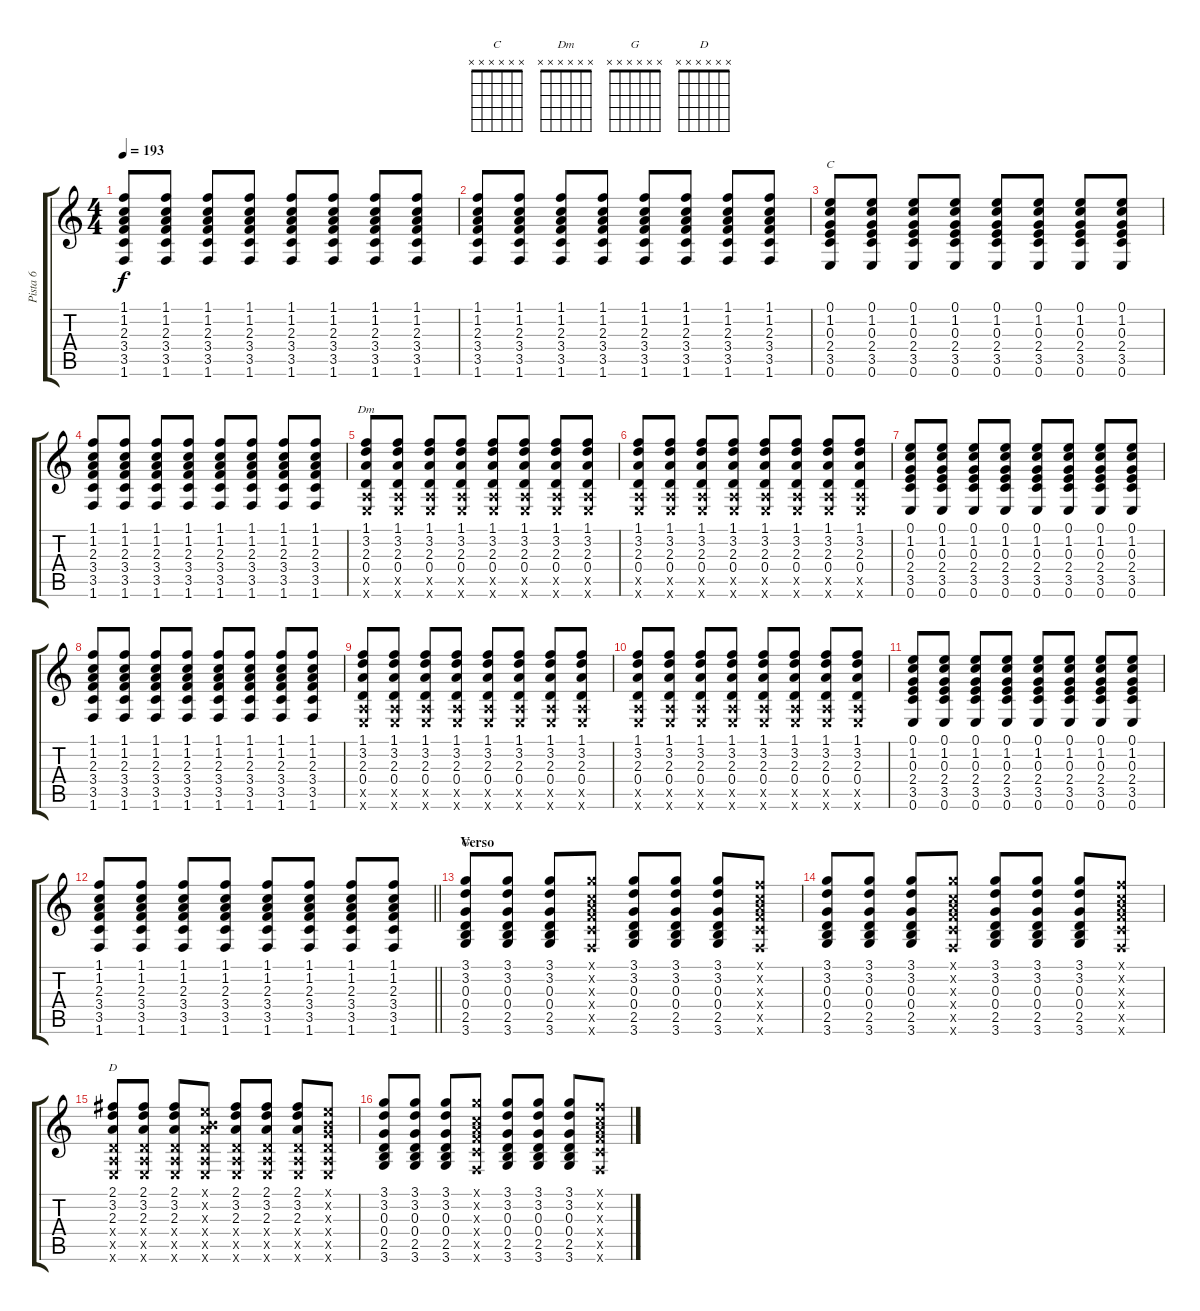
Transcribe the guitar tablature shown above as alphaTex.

\track ("Pista 6" "Pista 6") {instrument acousticguitarnylon}
\staff {score tabs}
\tuning (E4 B3 G3 D3 A2 E2) {hide}
\chord ("C" x x x x x x)
\chord ("Dm" x x x x x x)
\chord ("G" x x x x x x)
\chord ("D" x x x x x x)
\ts (4 4)
\tempo 193
\clef g2
\ks c
(1.1 1.2 2.3 3.4 3.5 1.6).8{dy f} (1.1 1.2 2.3 3.4 3.5 1.6).8 (1.1 1.2 2.3 3.4 3.5 1.6).8 (1.1 1.2 2.3 3.4 3.5 1.6).8 (1.1 1.2 2.3 3.4 3.5 1.6).8 (1.1 1.2 2.3 3.4 3.5 1.6).8 (1.1 1.2 2.3 3.4 3.5 1.6).8 (1.1 1.2 2.3 3.4 3.5 1.6).8 |
(1.1 1.2 2.3 3.4 3.5 1.6).8 (1.1 1.2 2.3 3.4 3.5 1.6).8 (1.1 1.2 2.3 3.4 3.5 1.6).8 (1.1 1.2 2.3 3.4 3.5 1.6).8 (1.1 1.2 2.3 3.4 3.5 1.6).8 (1.1 1.2 2.3 3.4 3.5 1.6).8 (1.1 1.2 2.3 3.4 3.5 1.6).8 (1.1 1.2 2.3 3.4 3.5 1.6).8 |
(0.1 1.2 0.3 2.4 3.5 0.6).8{ch "C"} (0.1 1.2 0.3 2.4 3.5 0.6).8 (0.1 1.2 0.3 2.4 3.5 0.6).8 (0.1 1.2 0.3 2.4 3.5 0.6).8 (0.1 1.2 0.3 2.4 3.5 0.6).8 (0.1 1.2 0.3 2.4 3.5 0.6).8 (0.1 1.2 0.3 2.4 3.5 0.6).8 (0.1 1.2 0.3 2.4 3.5 0.6).8 |
(1.1 1.2 2.3 3.4 3.5 1.6).8 (1.1 1.2 2.3 3.4 3.5 1.6).8 (1.1 1.2 2.3 3.4 3.5 1.6).8 (1.1 1.2 2.3 3.4 3.5 1.6).8 (1.1 1.2 2.3 3.4 3.5 1.6).8 (1.1 1.2 2.3 3.4 3.5 1.6).8 (1.1 1.2 2.3 3.4 3.5 1.6).8 (1.1 1.2 2.3 3.4 3.5 1.6).8 |
(1.1 3.2 2.3 0.4 0.5{x} 0.6{x}).8{ch "Dm"} (1.1 3.2 2.3 0.4 0.5{x} 0.6{x}).8 (1.1 3.2 2.3 0.4 0.5{x} 0.6{x}).8 (1.1 3.2 2.3 0.4 0.5{x} 0.6{x}).8 (1.1 3.2 2.3 0.4 0.5{x} 0.6{x}).8 (1.1 3.2 2.3 0.4 0.5{x} 0.6{x}).8 (1.1 3.2 2.3 0.4 0.5{x} 0.6{x}).8 (1.1 3.2 2.3 0.4 0.5{x} 0.6{x}).8 |
(1.1 3.2 2.3 0.4 0.5{x} 0.6{x}).8 (1.1 3.2 2.3 0.4 0.5{x} 0.6{x}).8 (1.1 3.2 2.3 0.4 0.5{x} 0.6{x}).8 (1.1 3.2 2.3 0.4 0.5{x} 0.6{x}).8 (1.1 3.2 2.3 0.4 0.5{x} 0.6{x}).8 (1.1 3.2 2.3 0.4 0.5{x} 0.6{x}).8 (1.1 3.2 2.3 0.4 0.5{x} 0.6{x}).8 (1.1 3.2 2.3 0.4 0.5{x} 0.6{x}).8 |
(0.1 1.2 0.3 2.4 3.5 0.6).8 (0.1 1.2 0.3 2.4 3.5 0.6).8 (0.1 1.2 0.3 2.4 3.5 0.6).8 (0.1 1.2 0.3 2.4 3.5 0.6).8 (0.1 1.2 0.3 2.4 3.5 0.6).8 (0.1 1.2 0.3 2.4 3.5 0.6).8 (0.1 1.2 0.3 2.4 3.5 0.6).8 (0.1 1.2 0.3 2.4 3.5 0.6).8 |
(1.1 1.2 2.3 3.4 3.5 1.6).8 (1.1 1.2 2.3 3.4 3.5 1.6).8 (1.1 1.2 2.3 3.4 3.5 1.6).8 (1.1 1.2 2.3 3.4 3.5 1.6).8 (1.1 1.2 2.3 3.4 3.5 1.6).8 (1.1 1.2 2.3 3.4 3.5 1.6).8 (1.1 1.2 2.3 3.4 3.5 1.6).8 (1.1 1.2 2.3 3.4 3.5 1.6).8 |
(1.1 3.2 2.3 0.4 0.5{x} 0.6{x}).8 (1.1 3.2 2.3 0.4 0.5{x} 0.6{x}).8 (1.1 3.2 2.3 0.4 0.5{x} 0.6{x}).8 (1.1 3.2 2.3 0.4 0.5{x} 0.6{x}).8 (1.1 3.2 2.3 0.4 0.5{x} 0.6{x}).8 (1.1 3.2 2.3 0.4 0.5{x} 0.6{x}).8 (1.1 3.2 2.3 0.4 0.5{x} 0.6{x}).8 (1.1 3.2 2.3 0.4 0.5{x} 0.6{x}).8 |
(1.1 3.2 2.3 0.4 0.5{x} 0.6{x}).8 (1.1 3.2 2.3 0.4 0.5{x} 0.6{x}).8 (1.1 3.2 2.3 0.4 0.5{x} 0.6{x}).8 (1.1 3.2 2.3 0.4 0.5{x} 0.6{x}).8 (1.1 3.2 2.3 0.4 0.5{x} 0.6{x}).8 (1.1 3.2 2.3 0.4 0.5{x} 0.6{x}).8 (1.1 3.2 2.3 0.4 0.5{x} 0.6{x}).8 (1.1 3.2 2.3 0.4 0.5{x} 0.6{x}).8 |
(0.1 1.2 0.3 2.4 3.5 0.6).8 (0.1 1.2 0.3 2.4 3.5 0.6).8 (0.1 1.2 0.3 2.4 3.5 0.6).8 (0.1 1.2 0.3 2.4 3.5 0.6).8 (0.1 1.2 0.3 2.4 3.5 0.6).8 (0.1 1.2 0.3 2.4 3.5 0.6).8 (0.1 1.2 0.3 2.4 3.5 0.6).8 (0.1 1.2 0.3 2.4 3.5 0.6).8 |
\barLineRight lightlight
(1.1 1.2 2.3 3.4 3.5 1.6).8 (1.1 1.2 2.3 3.4 3.5 1.6).8 (1.1 1.2 2.3 3.4 3.5 1.6).8 (1.1 1.2 2.3 3.4 3.5 1.6).8 (1.1 1.2 2.3 3.4 3.5 1.6).8 (1.1 1.2 2.3 3.4 3.5 1.6).8 (1.1 1.2 2.3 3.4 3.5 1.6).8 (1.1 1.2 2.3 3.4 3.5 1.6).8 |
\section ("" "Verso")
(3.1 3.2 0.3 0.4 2.5 3.6).8{ch "G" volume 13} (3.1 3.2 0.3 0.4 2.5 3.6).8 (3.1 3.2 0.3 0.4 2.5 3.6).8 (3.1{x} 1.2{x} 2.3{x} 3.4{x} 3.5{x} 1.6{x}).8 (3.1 3.2 0.3 0.4 2.5 3.6).8 (3.1 3.2 0.3 0.4 2.5 3.6).8 (3.1 3.2 0.3 0.4 2.5 3.6).8 (1.1{x} 1.2{x} 2.3{x} 3.4{x} 3.5{x} 1.6{x}).8 |
(3.1 3.2 0.3 0.4 2.5 3.6).8 (3.1 3.2 0.3 0.4 2.5 3.6).8 (3.1 3.2 0.3 0.4 2.5 3.6).8 (3.1{x} 1.2{x} 2.3{x} 3.4{x} 3.5{x} 1.6{x}).8 (3.1 3.2 0.3 0.4 2.5 3.6).8 (3.1 3.2 0.3 0.4 2.5 3.6).8 (3.1 3.2 0.3 0.4 2.5 3.6).8 (1.1{x} 1.2{x} 2.3{x} 3.4{x} 3.5{x} 1.6{x}).8 |
(2.1 3.2 2.3 0.4{x} 0.5{x} 0.6{x}).8{ch "D"} (2.1 3.2 2.3 0.4{x} 0.5{x} 0.6{x}).8 (2.1 3.2 2.3 0.4{x} 0.5{x} 0.6{x}).8 (0.1{x} 0.2{x} 2.3{x} 0.4{x} 0.5{x} 0.6{x}).8 (2.1 3.2 2.3 0.4{x} 0.5{x} 0.6{x}).8 (2.1 3.2 2.3 0.4{x} 0.5{x} 0.6{x}).8 (2.1 3.2 2.3 0.4{x} 0.5{x} 0.6{x}).8 (0.1{x} 0.2{x} 0.3{x} 0.4{x} 0.5{x} 0.6{x}).8 |
(3.1 3.2 0.3 0.4 2.5 3.6).8 (3.1 3.2 0.3 0.4 2.5 3.6).8 (3.1 3.2 0.3 0.4 2.5 3.6).8 (3.1{x} 1.2{x} 2.3{x} 3.4{x} 3.5{x} 1.6{x}).8 (3.1 3.2 0.3 0.4 2.5 3.6).8 (3.1 3.2 0.3 0.4 2.5 3.6).8 (3.1 3.2 0.3 0.4 2.5 3.6).8 (1.1{x} 1.2{x} 2.3{x} 3.4{x} 3.5{x} 1.6{x}).8
